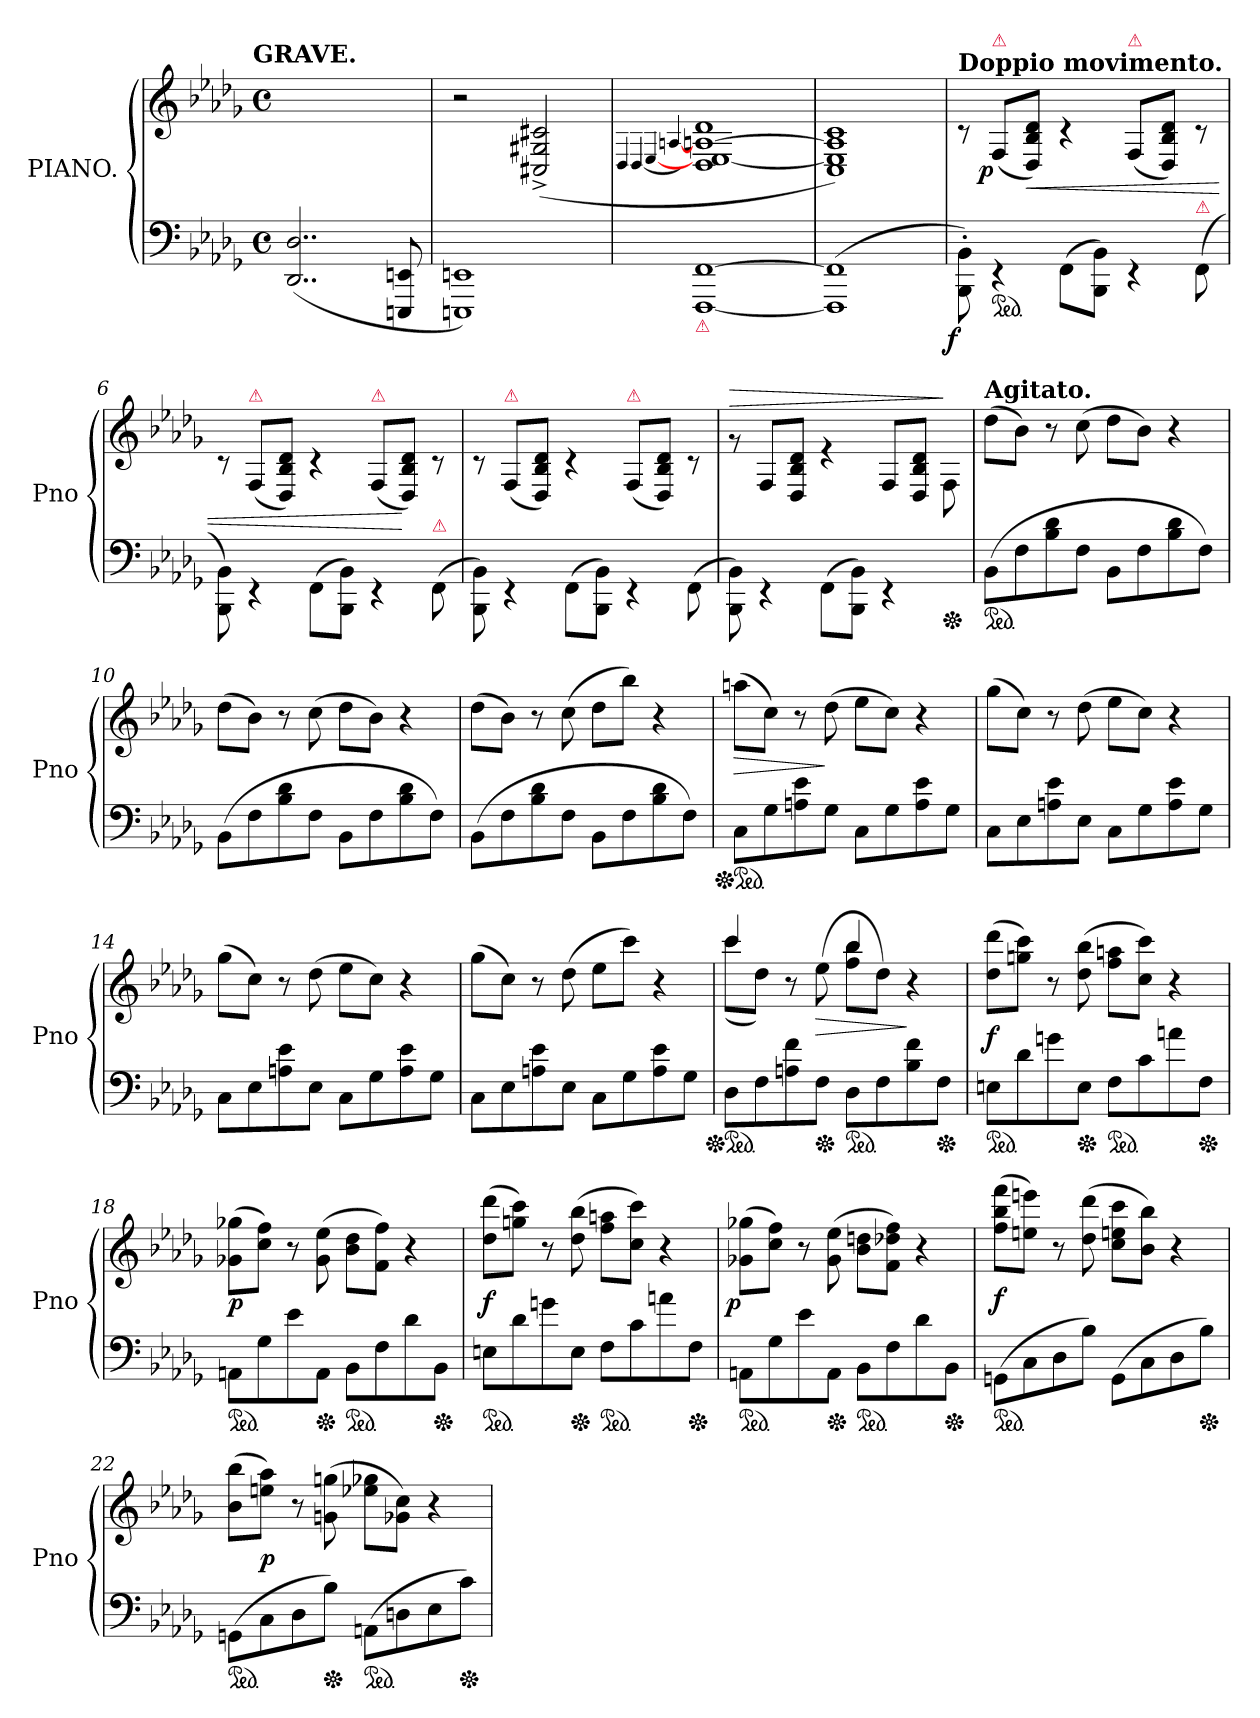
**kern	**kern	**dynam
*part1	*part1	*part1
*staff2	*staff1	*staff1/2
*I"PIANO.	*	*
*I'Pno	*	*
*clefF4	*clefG2	*
*k[b-e-a-d-g-]	*k[b-e-a-d-g-]	*
*b-:	*b-:	*
!!LO:TX:omd:t=GRAVE.
*M2/2	*M2/2	*
*met(c)	*met(c)	*
=1	=1	=1
(<2..DD-/ 2..D-/	1ryy	.
8EEEn/ 8EEn/	.	.
=2	=2	=2
1EEEn 1EEn)	2r	.
.	(>2C#X^>/ 2G#X^>/ 2c#X^>/	.
=3	=3	=3
.	4qqD-/	.
.	[4qqD-/	.
.	[>4qqE-/	.
.	[>4qqAn/	.
!LO:TX:b:color=crimson:t=⚠	!	!
[1FFF\ [1FF\	1D-]/ [1E-/ [1An/ 1d-/	.
=4	=4	=4
(>1FFF]\ 1FF]\	1C/ 1E-]/ 1An]/ 1c/)	.
=5	=5	=5
!	!LO:TX:a:B:t=Doppio movimento.	!
!	!	!LO:DY:b=2:rj
8BBB-'>\ 8BB-'>\)	8rc	f
!	!LO:TX:a:color=crimson:t=⚠	!
!	!	!LO:DY:rj
*ped	*	*
4rEE	(<8F/L	p
.	8D-/ 8B-/ 8d-/J)	<
(>8FF\L	4rc	.
8BBB- 8BB-J)	.	.
!	!LO:TX:a:color=crimson:t=⚠	!
4rEE	(<8F/L	.
.	8D-/ 8B-/ 8d-/J)	.
!LO:TX:a:color=crimson:t=⚠	!	!
(>8FF\	8rc	.
=6	=6	=6
8BBB-\ 8BB-\)	8rc	.
!	!LO:TX:a:color=crimson:t=⚠	!
4rEE	(<8F/L	.
.	8D-/ 8B-/ 8d-/J)	.
(>8FF\L	4rc	.
8BBB- 8BB-J)	.	.
!	!LO:TX:a:color=crimson:t=⚠	!
4rEE	(<8F/L	.
.	8D-/ 8B-/ 8d-/J)	[
!LO:TX:a:color=crimson:t=⚠	!	!
(>8FF\	8rc	.
=7	=7	=7
8BBB-\ 8BB-\)	8rc	.
!	!LO:TX:a:color=crimson:t=⚠	!
4rEE	(<8F/L	.
.	8D-/ 8B-/ 8d-/J)	.
(>8FF\L	4rc	.
8BBB- 8BB-J)	.	.
!	!LO:TX:a:color=crimson:t=⚠	!
4rEE	(<8F/L	.
.	8D-/ 8B-/ 8d-/J)	.
(>8FF\	8rc	.
=8	=8	=8
!	!	!LO:HP:a
8BBB-\ 8BB-\)	8rg	>
4rEE	8F/L	.
.	8D-/ 8B-/ 8d-/J	.
(>8FF\L	4re	.
8BBB- 8BB-J)	.	.
4rEE	8F/L	.
.	8D-/ 8B-/ 8d-/J	.
*Xped	*	*
8ryy	8F\	]
=9	=9	=9
!	!LO:TX:a:B:t=Agitato.	!
*ped	*	*
(>8BB-\L	(>8dd-\L	.
8F	8b-J)	.
8B- 8d-	8r	.
8FJ	(>8cc	.
8BB-\L	8dd-\L	.
8F	8b-J)	.
8B- 8d-	4r	.
8FJ)	.	.
=10	=10	=10
(>8BB-\L	(>8dd-\L	.
8F	8b-J)	.
8B- 8d-	8r	.
8FJ	(>8cc	.
8BB-\L	8dd-\L	.
8F	8b-J)	.
8B- 8d-	4r	.
8FJ)	.	.
=11	=11	=11
(>8BB-\L	(>8dd-\L	.
8F	8b-J)	.
8B- 8d-	8r	.
8FJ	(>8cc	.
8BB-\L	8dd-\L	.
8F	8bb-J)	.
8B- 8d-	4r	.
8FJ)	.	.
=12	=12	=12
*Xped	*	*
*ped	*	*
8C\L	(>8aan\L	>
8G-	8ccJ)	.
8An 8e-	8r	.
8G-J	(>8dd-	]
8C\L	8ee-\L	.
8G-	8ccJ)	.
8A 8e-	4r	.
8G-J	.	.
=13	=13	=13
8C\L	(>8gg-\L	.
8E-	8ccJ)	.
8An 8e-	8r	.
8E-J	(>8dd-	.
8C\L	8ee-\L	.
8G-	8ccJ)	.
8A 8e-	4r	.
8G-J	.	.
=14	=14	=14
8C\L	(>8gg-\L	.
8E-	8ccJ)	.
8An 8e-	8r	.
8E-J	(>8dd-	.
8C\L	8ee-\L	.
8G-	8ccJ)	.
8A 8e-	4r	.
8G-J	.	.
=15	=15	=15
8C\L	(>8gg-\L	.
8E-	8ccJ)	.
8An 8e-	8r	.
8E-J	(>8dd-	.
8C\L	8ee-\L	.
8G-	8cccJ)	.
8A 8e-	4r	.
8G-J	.	.
=16	=16	=16
*	*^	*
*Xped	*	*	*
*ped	*	*	*
8D-\L	4ccc/	(>8ccc\L	.
8F	.	8dd-J)	.
8An 8f	4ryy	8r	.
*Xped	*	*	*
8FJ	.	(>8ee-	>
*ped	*	*	*
8D-\L	4bb-/	8ff\ 8bb-\L	.
8F	.	8dd-J)	.
8B- 8f	4ryy	4r	]
*Xped	*	*	*
8FJ	.	.	.
*	*v	*v	*
=17	=17	=17
*ped	*	*
8En\L	(>8dd-\ 8ddd-\L	f
8d-	8ggn 8cccJ)	.
8gn	8r	.
*Xped	*	*
8EJ	(>8dd- 8bb-	.
*ped	*	*
8F\L	8ff\ 8aan\L	.
8c	8cc 8cccJ)	.
8an	4r	.
*Xped	*	*
8FJ	.	.
=18	=18	=18
*ped	*	*
8AAn\L	(>8g-X 8gg-XL	p
8G-	8cc 8ffJ)	.
8e-	8r	.
*Xped	*	*
8AAJ	(>8g-\ 8ee-\	.
*ped	*	*
8BB-\L	8b-\ 8dd-\L	.
8F	8f 8ffJ)	.
8d-	4r	.
*Xped	*	*
8BB-J	.	.
=19	=19	=19
*ped	*	*
8En\L	(>8dd-\ 8ddd-\L	f
8d-	8ggn 8cccJ)	.
8gn	8r	.
*Xped	*	*
8EJ	(>8dd- 8bb-	.
*ped	*	*
8F\L	8ff\ 8aan\L	.
8c	8cc 8cccJ)	.
8an	4r	.
*Xped	*	*
8FJ	.	.
=20	=20	=20
!	!	!LO:DY:rj
*ped	*	*
8AAn\L	(>8g-X\ 8gg-X\L	p
8G-	8cc 8ffJ)	.
8e-	8r	.
*Xped	*	*
8AAJ	(>8g-\ 8ee-\	.
*ped	*	*
8BB-\L	8b-\ 8ddn\L	.
8F	8f 8dd-X 8ffJ)	.
8d-	4r	.
*Xped	*	*
8BB-J	.	.
=21	=21	=21
*ped	*	*
(>8GGn\L	(>8ff\ 8bb-\ 8fff\L	f
8C	8een 8eeenJ)	.
8D-	8r	.
8B-J)	(>8dd-\ 8ddd-\	.
(>8GG\L	8cc\ 8een\ 8ccc\L	.
8C	8b- 8bb-J)	.
8D-	4r	.
*Xped	*	*
8B-J)	.	.
=22	=22	=22
*ped	*	*
(>8GGn\L	(>8b-\ 8bb-\L	.
8C	8een 8aa-J)	p
8D-	8r	.
*Xped	*	*
8B-J)	(>8gn 8ggn	.
*ped	*	*
(>8AAn\L	8ee-X\ 8gg-X\L	.
8Dn	8g-X 8ccJ)	.
8E-	4r	.
*Xped	*	*
8cJ)	.	.
=	=	=
*-	*-	*-
